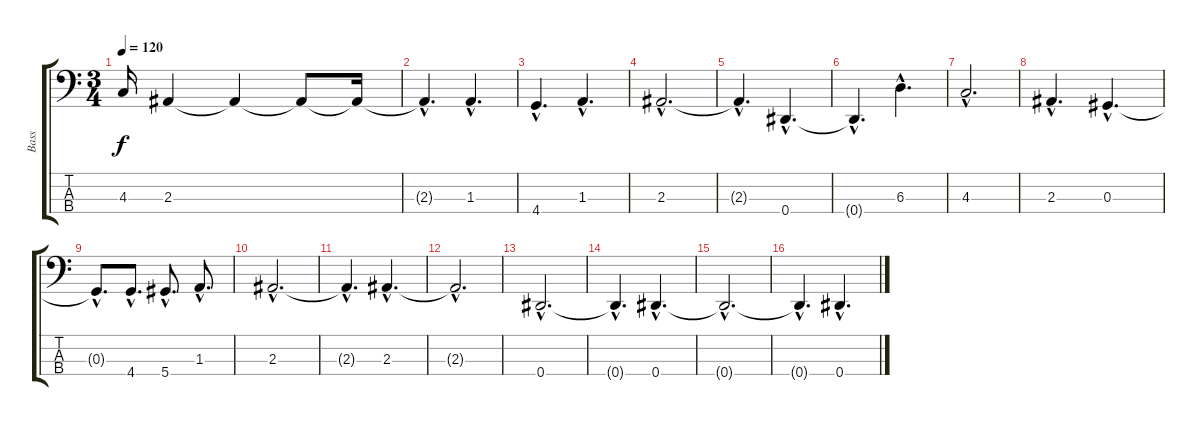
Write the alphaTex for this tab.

\track ("Bass" "Bass") {instrument electricbassfinger}
\staff {score tabs}
\tuning (Gb2 Db2 Ab1 Eb1) {hide}
\ts (3 4)
\tempo 120
\clef f4
\ks c
4.3{t}.16{dy f} 2.3.4 2.3{t}.4 2.3{t}.8 2.3{t}.16 |
2.3{hac t}.4{d} 1.3{hac}.4{d} |
4.4{hac}.4{d} 1.3{hac}.4{d} |
2.3{hac}.2{d} |
2.3{hac t}.4{d} 0.4{hac}.4{d} |
0.4{hac t}.4{d} 6.3{hac}.4{d} |
4.3{hac}.2{d} |
2.3{hac}.4{d} 0.3{hac}.4{d} |
0.3{hac t}.8{d} 4.4{hac}.8{d} 5.4{hac}.8{d} 1.3{hac}.8{d} |
2.3{hac}.2{d} |
2.3{hac t}.4{d} 2.3{hac}.4{d} |
2.3{hac t}.2{d} |
0.4{hac}.2{d} |
0.4{hac t}.4{d} 0.4{hac}.4{d} |
0.4{hac t}.2{d} |
0.4{hac t}.4{d} 0.4{hac}.4{d}
